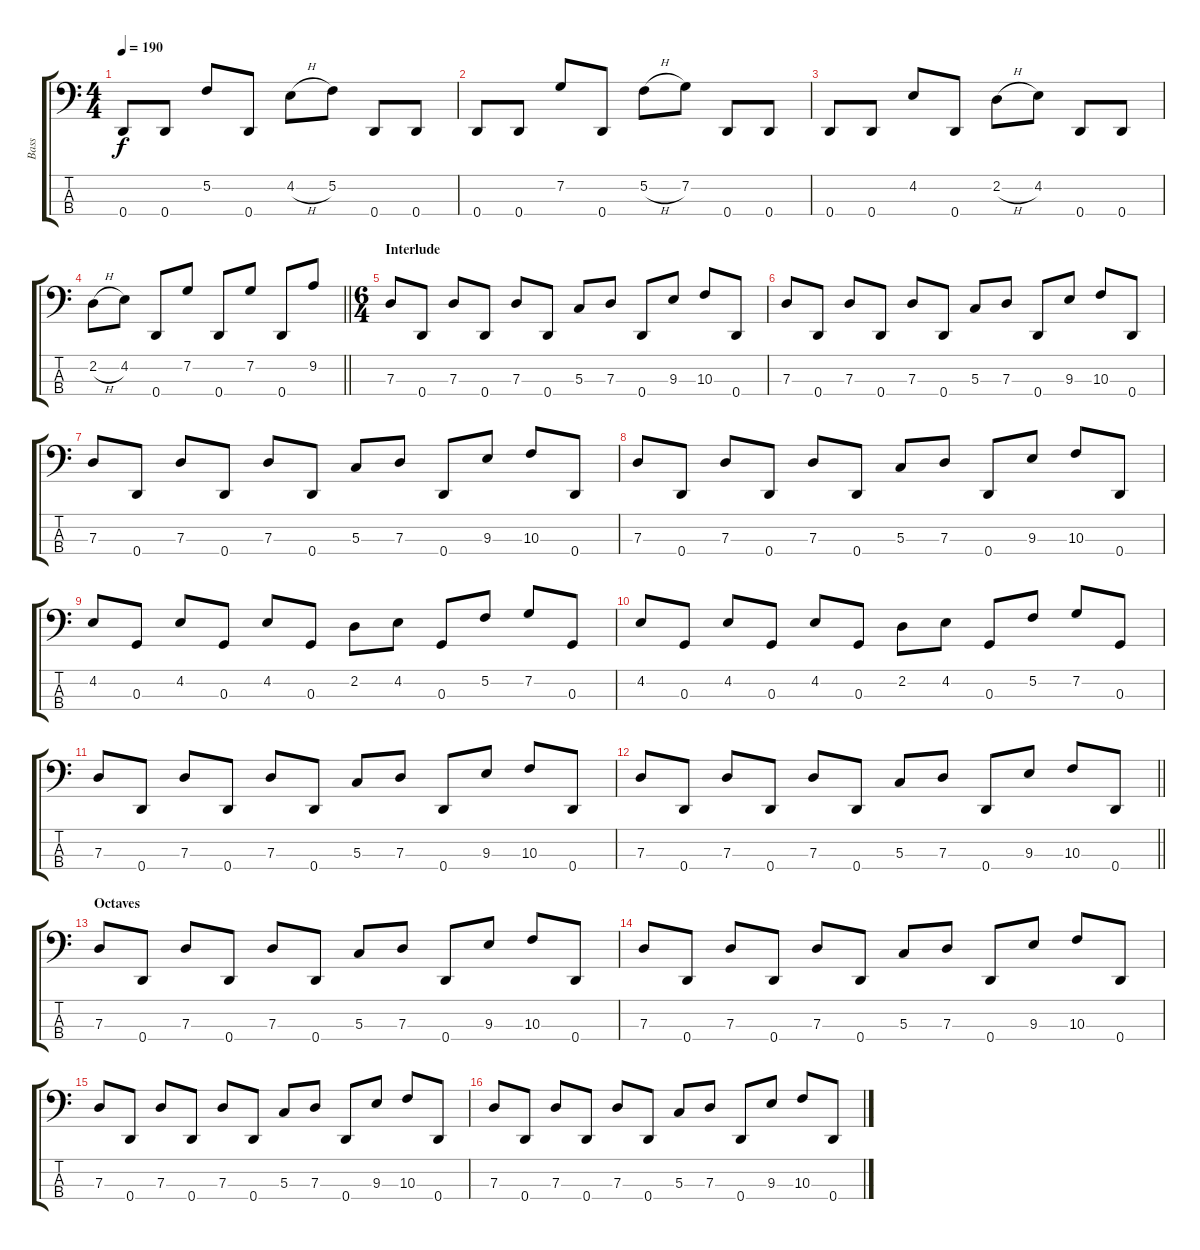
\track ("Bass" "Bass") {instrument electricbassfinger}
\staff {score tabs}
\tuning (F2 C2 G1 D1) {hide}
\ts (4 4)
\tempo 190
\clef f4
\ks c
0.4.8{dy f} 0.4.8 5.2.8 0.4.8 4.2{h}.8 5.2.8 0.4.8 0.4.8 |
0.4.8 0.4.8 7.2.8 0.4.8 5.2{h}.8 7.2.8 0.4.8 0.4.8 |
0.4.8 0.4.8 4.2.8 0.4.8 2.2{h}.8 4.2.8 0.4.8 0.4.8 |
\barLineRight lightlight
2.2{h}.8 4.2.8 0.4.8 7.2.8 0.4.8 7.2.8 0.4.8 9.2.8 |
\ts (6 4)
\section ("" "Interlude")
7.3.8 0.4.8 7.3.8 0.4.8 7.3.8 0.4.8 5.3.8 7.3.8 0.4.8 9.3.8 10.3.8 0.4.8 |
7.3.8 0.4.8 7.3.8 0.4.8 7.3.8 0.4.8 5.3.8 7.3.8 0.4.8 9.3.8 10.3.8 0.4.8 |
7.3.8 0.4.8 7.3.8 0.4.8 7.3.8 0.4.8 5.3.8 7.3.8 0.4.8 9.3.8 10.3.8 0.4.8 |
7.3.8 0.4.8 7.3.8 0.4.8 7.3.8 0.4.8 5.3.8 7.3.8 0.4.8 9.3.8 10.3.8 0.4.8 |
4.2.8 0.3.8 4.2.8 0.3.8 4.2.8 0.3.8 2.2.8 4.2.8 0.3.8 5.2.8 7.2.8 0.3.8 |
4.2.8 0.3.8 4.2.8 0.3.8 4.2.8 0.3.8 2.2.8 4.2.8 0.3.8 5.2.8 7.2.8 0.3.8 |
7.3.8 0.4.8 7.3.8 0.4.8 7.3.8 0.4.8 5.3.8 7.3.8 0.4.8 9.3.8 10.3.8 0.4.8 |
\barLineRight lightlight
7.3.8 0.4.8 7.3.8 0.4.8 7.3.8 0.4.8 5.3.8 7.3.8 0.4.8 9.3.8 10.3.8 0.4.8 |
\section ("" "Octaves")
7.3.8 0.4.8 7.3.8 0.4.8 7.3.8 0.4.8 5.3.8 7.3.8 0.4.8 9.3.8 10.3.8 0.4.8 |
7.3.8 0.4.8 7.3.8 0.4.8 7.3.8 0.4.8 5.3.8 7.3.8 0.4.8 9.3.8 10.3.8 0.4.8 |
7.3.8 0.4.8 7.3.8 0.4.8 7.3.8 0.4.8 5.3.8 7.3.8 0.4.8 9.3.8 10.3.8 0.4.8 |
7.3.8 0.4.8 7.3.8 0.4.8 7.3.8 0.4.8 5.3.8 7.3.8 0.4.8 9.3.8 10.3.8 0.4.8
